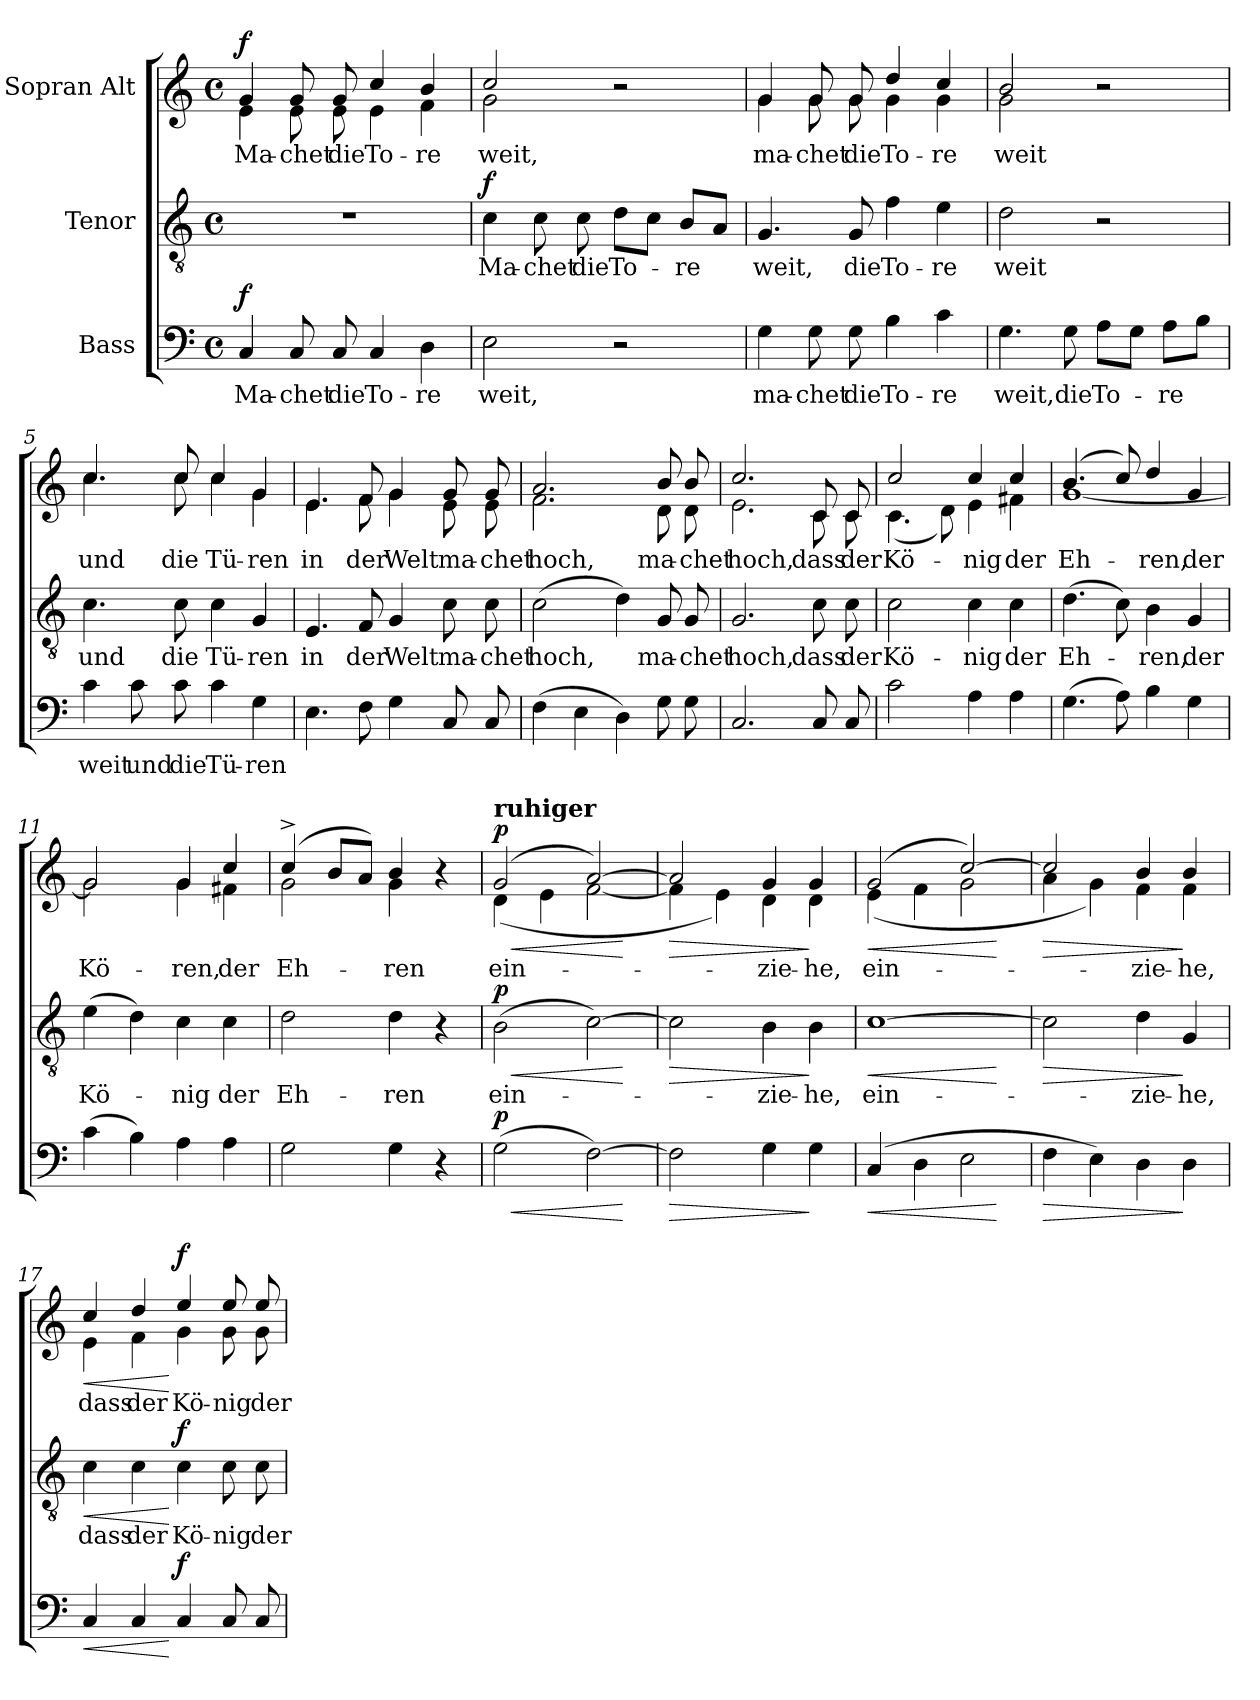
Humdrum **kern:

**kern	**text	**dynam	**kern	**text	**dynam	**kern	**text	**dynam
*part3	*part3	*part3	*part2	*part2	*part2	*part1	*part1	*part1
*staff3	*staff3	*staff3	*staff2	*staff2	*staff2	*staff1	*staff1	*staff1
*I"Bass	*	*	*I"Tenor	*	*	*I"Sopran Alt	*	*
*clefF4	*	*	*clefGv2	*	*	*clefG2	*	*
*k[]	*	*	*k[]	*	*	*k[]	*	*
*M4/4	*	*	*M4/4	*	*	*M4/4	*	*
*met(c)	*	*	*met(c)	*	*	*met(c)	*	*
=1	=1	=1	=1	=1	=1	=1	=1	=1
!	!	!	!	!	!	!LO:TX:a:B:t=Frisch	!	!
!	!LO:LY:b	!LO:DY:a	!	!	!	!	!LO:LY:b	!LO:DY:a
*	*	*	*	*	*	*^	*	*
4C/	Ma-	f	1r	.	.	4g/	4e\	Ma-	f
!	!LO:LY:b	!	!	!	!	!	!	!LO:LY:b	!
8C/	-chet	.	.	.	.	8g/	8e\	-chet	.
!	!LO:LY:b	!	!	!	!	!	!	!LO:LY:b	!
8C/	die	.	.	.	.	8g/	8e\	die	.
!	!LO:LY:b	!	!	!	!	!	!	!LO:LY:b	!
4C/	To-	.	.	.	.	4cc/	4e\	To-	.
!	!LO:LY:b	!	!	!	!	!	!	!LO:LY:b	!
4D\	-re	.	.	.	.	4b/	4f\	-re	.
=2	=2	=2	=2	=2	=2	=2	=2	=2	=2
!	!LO:LY:b	!	!	!LO:LY:b	!LO:DY:a	!	!	!LO:LY:b	!
2E\	weit,	.	4c\	Ma-	f	2cc/	2g\	weit,	.
!	!	!	!	!LO:LY:b	!	!	!	!	!
.	.	.	8c\	-chet	.	.	.	.	.
!	!	!	!	!LO:LY:b	!	!	!	!	!
.	.	.	8c\	die	.	.	.	.	.
!	!	!	!	!LO:LY:b	!	!	!	!	!
2r	.	.	8d\L	To-	.	2r	2ryy	.	.
.	.	.	8c\J	.	.	.	.	.	.
!	!	!	!	!LO:LY:b	!	!	!	!	!
.	.	.	8B/L	-re	.	.	.	.	.
.	.	.	8A/J	.	.	.	.	.	.
=3	=3	=3	=3	=3	=3	=3	=3	=3	=3
!	!LO:LY:b	!	!	!LO:LY:b	!	!	!	!LO:LY:b	!
4G\	ma-	.	4.G/	weit,	.	4g/	4g\	ma-	.
!	!LO:LY:b	!	!	!	!	!	!	!LO:LY:b	!
8G\	-chet	.	.	.	.	8g/	8g\	-chet	.
!	!LO:LY:b	!	!	!LO:LY:b	!	!	!	!LO:LY:b	!
8G\	die	.	8G/	die	.	8g/	8g\	die	.
!	!LO:LY:b	!	!	!LO:LY:b	!	!	!	!LO:LY:b	!
4B\	To-	.	4f\	To-	.	4dd/	4g\	To-	.
!	!LO:LY:b	!	!	!LO:LY:b	!	!	!	!LO:LY:b	!
4c\	-re	.	4e\	-re	.	4cc/	4g\	-re	.
!!LO:LB:g=z	!!
=4	=4	=4	=4	=4	=4	=4	=4	=4	=4
!	!LO:LY:b	!	!	!LO:LY:b	!	!	!	!LO:LY:b	!
4.G\	weit,	.	2d\	weit	.	2b/	2g\	weit	.
!	!LO:LY:b	!	!	!	!	!	!	!	!
8G\	die	.	.	.	.	.	.	.	.
!	!LO:LY:b	!	!	!	!	!	!	!	!
8A\L	To-	.	2r	.	.	2r	2ryy	.	.
8G\J	.	.	.	.	.	.	.	.	.
!	!LO:LY:b	!	!	!	!	!	!	!	!
8A\L	-re	.	.	.	.	.	.	.	.
8B\J	.	.	.	.	.	.	.	.	.
=5	=5	=5	=5	=5	=5	=5	=5	=5	=5
!	!LO:LY:b	!	!	!LO:LY:b	!	!	!	!LO:LY:b	!
4c\	weit	.	4.c\	und	.	4.cc/	4.cc\	und	.
!	!LO:LY:b	!	!	!	!	!	!	!	!
8c\	und	.	.	.	.	.	.	.	.
!	!LO:LY:b	!	!	!LO:LY:b	!	!	!	!LO:LY:b	!
8c\	die	.	8c\	die	.	8cc/	8cc\	die	.
!	!LO:LY:b	!	!	!LO:LY:b	!	!	!	!LO:LY:b	!
4c\	Tü-	.	4c\	Tü-	.	4cc/	4cc\	Tü-	.
!	!LO:LY:b	!	!	!LO:LY:b	!	!	!	!LO:LY:b	!
4G\	-ren	.	4G/	-ren	.	4g/	4g\	-ren	.
=6	=6	=6	=6	=6	=6	=6	=6	=6	=6
!	!	!	!	!LO:LY:b	!	!	!	!LO:LY:b	!
4.E\	.	.	4.E/	in	.	4.e/	4.e\	in	.
!	!	!	!	!LO:LY:b	!	!	!	!LO:LY:b	!
8F\	.	.	8F/	der	.	8f/	8f\	der	.
!	!	!	!	!LO:LY:b	!	!	!	!LO:LY:b	!
4G\	.	.	4G/	Welt	.	4g/	4g\	Welt	.
!	!	!	!	!LO:LY:b	!	!	!	!LO:LY:b	!
8C/	.	.	8c\	ma-	.	8g/	8e\	ma-	.
!	!	!	!	!LO:LY:b	!	!	!	!LO:LY:b	!
8C/	.	.	8c\	-chet	.	8g/	8e\	-chet	.
=7	=7	=7	=7	=7	=7	=7	=7	=7	=7
!	!	!	!	!LO:LY:b	!	!	!	!LO:LY:b	!
(4F\	.	.	(2c\	hoch,	.	2.a/	2.f\	hoch,	.
4E\	.	.	.	.	.	.	.	.	.
4D\)	.	.	4d\)	.	.	.	.	.	.
!	!	!	!	!LO:LY:b	!	!	!	!LO:LY:b	!
8G\	.	.	8G/	ma-	.	8b/	8d\	ma-	.
!	!	!	!	!LO:LY:b	!	!	!	!LO:LY:b	!
8G\	.	.	8G/	-chet	.	8b/	8d\	-chet	.
!!LO:LB:g=z	!!
=8	=8	=8	=8	=8	=8	=8	=8	=8	=8
!	!	!	!	!LO:LY:b	!	!	!	!LO:LY:b	!
2.C/	.	.	2.G/	hoch,	.	2.cc/	2.e\	hoch,	.
!	!	!	!	!LO:LY:b	!	!	!	!LO:LY:b	!
8C/	.	.	8c\	dass	.	8c/	8c\	dass	.
!	!	!	!	!LO:LY:b	!	!	!	!LO:LY:b	!
8C/	.	.	8c\	der	.	8c/	8c\	der	.
=9	=9	=9	=9	=9	=9	=9	=9	=9	=9
!	!	!	!	!LO:LY:b	!	!	!	!LO:LY:b	!
2c\	.	.	2c\	Kö-	.	2cc/	(4.c\	Kö-	.
.	.	.	.	.	.	.	8d\)	.	.
!	!	!	!	!LO:LY:b	!	!	!	!LO:LY:b	!
4A\	.	.	4c\	-nig	.	4cc/	4e\	-nig	.
!	!	!	!	!LO:LY:b	!	!	!	!LO:LY:b	!
!	!	!	!	!	!	!	!	!LO:LY:b	!
4A\	.	.	4c\	der	.	4cc/	4f#X\	der	.
=10	=10	=10	=10	=10	=10	=10	=10	=10	=10
!	!	!	!	!LO:LY:b	!	!	!	!LO:LY:b	!
!	!	!	!	!	!	!	!	!LO:LY:b	!
(4.G\	.	.	(4.d\	Eh-	.	(4.b/	[1g	Eh-	.
8A\)	.	.	8c\)	.	.	8cc/)	.	.	.
!	!	!	!	!LO:LY:b	!	!	!	!LO:LY:b	!
4B\	.	.	4B\	-ren,	.	4dd/	.	-ren,	.
!	!	!	!	!LO:LY:b	!	!	!	!LO:LY:b	!
4G\	.	.	4G/	der	.	4g/	.	der	.
=11	=11	=11	=11	=11	=11	=11	=11	=11	=11
!	!	!	!	!LO:LY:b	!	!	!	!LO:LY:b	!
(4c\	.	.	(4e\	Kö-	.	2g/	2g\]	Kö-	.
4B\)	.	.	4d\)	.	.	.	.	.	.
!	!	!	!	!LO:LY:b	!	!	!	!LO:LY:b	!
!	!	!	!	!	!	!	!	!LO:LY:b	!
4A\	.	.	4c\	-nig	.	4g/	4g\	-ren,	.
!	!	!	!	!LO:LY:b	!	!	!	!LO:LY:b	!
4A\	.	.	4c\	der	.	4cc/	4f#X\	der	.
!!LO:LB:g=z	!!
=12	=12	=12	=12	=12	=12	=12	=12	=12	=12
!	!	!	!	!LO:LY:b	!	!	!	!LO:LY:b	!
2G\	.	.	2d\	Eh-	.	(4cc^/	2g\	Eh-	.
.	.	.	.	.	.	8b/L	.	.	.
.	.	.	.	.	.	8a/J)	.	.	.
!	!	!	!	!LO:LY:b	!	!	!	!LO:LY:b	!
4G\	.	.	4d\	-ren	.	4b/	4g\	-ren	.
4r	.	.	4r	.	.	4r	4ryy	.	.
=13	=13	=13	=13	=13	=13	=13	=13	=13	=13
!	!	!	!	!	!	!LO:TX:a:B:t=ruhiger	!	!	!
!	!	!LO:HP:b	!	!LO:LY:b	!LO:HP:b	!	!	!LO:LY:b	!LO:HP:b
!	!	!LO:DY:n=1:a	!	!	!LO:DY:n=1:a	!	!	!	!LO:DY:n=1:a
(2G\	.	< p	(2B\	ein-	< p	(2g/	(4d\	ein-	< p
.	.	.	.	.	.	.	4e\	.	.
[2F\)	.	.	[2c\)	.	.	[2a/)	[2f\	.	.
*	*	*	*	*	*	*v	*v	*	*
.	.	[	.	.	[	.	.	[
=14	=14	=14	=14	=14	=14	=14	=14	=14
!	!	!LO:HP:b	!	!	!LO:HP:b	!	!	!LO:HP:b
*	*	*	*	*	*	*^	*	*
2F\]	.	>	2c\]	.	>	2a/]	4f\]	.	>
.	.	.	.	.	.	.	4e\)	.	.
!	!	!	!	!LO:LY:b	!	!	!	!LO:LY:b	!
4G\	.	.	4B\	-zie-	.	4g/	4d\	-zie-	.
!	!	!	!	!LO:LY:b	!	!	!	!LO:LY:b	!
4G\	.	]	4B\	-he,	]	4g/	4d\	-he,	]
=15	=15	=15	=15	=15	=15	=15	=15	=15	=15
!	!	!LO:HP:b	!	!LO:LY:b	!LO:HP:b	!	!	!LO:LY:b	!LO:HP:b
(4C/	.	<	[1c	ein-	<	(2g/	(4e\	ein-	<
4D\	.	.	.	.	.	.	4f\	.	.
2E\	.	.	.	.	.	[2cc/)	2g\	.	.
*	*	*	*	*	*	*v	*v	*	*
.	.	[	.	.	[	.	.	[
=16	=16	=16	=16	=16	=16	=16	=16	=16
!	!	!LO:HP:b	!	!	!LO:HP:b	!	!	!LO:HP:b
*	*	*	*	*	*	*^	*	*
4F\	.	>	2c\]	.	>	2cc/]	4a\	.	>
4E\)	.	.	.	.	.	.	4g\)	.	.
!	!	!	!	!LO:LY:b	!	!	!	!LO:LY:b	!
4D\	.	.	4d\	-zie-	.	4b/	4f\	-zie-	.
!	!	!	!	!LO:LY:b	!	!	!	!LO:LY:b	!
4D\	.	]	4G/	-he,	]	4b/	4f\	-he,	]
!!LO:PB:g=z	!!
=17	=17	=17	=17	=17	=17	=17	=17	=17	=17
!	!	!LO:HP:b	!	!LO:LY:b	!LO:HP:b	!	!	!LO:LY:b	!LO:HP:b
4C/	.	<	4c\	dass	<	4cc/	4e\	dass	<
!	!	!	!	!LO:LY:b	!	!	!	!LO:LY:b	!
4C/	.	.	4c\	der	.	4dd/	4f\	der	.
!	!	!LO:DY:n=1:a	!	!LO:LY:b	!LO:DY:n=1:a	!	!	!LO:LY:b	!LO:DY:n=1:a
4C/	.	[ f	4c\	Kö-	[ f	4ee/	4g\	Kö-	[ f
!	!	!	!	!LO:LY:b	!	!	!	!LO:LY:b	!
8C/	.	.	8c\	-nig	.	8ee/	8g\	-nig	.
!	!	!	!	!LO:LY:b	!	!	!	!LO:LY:b	!
8C/	.	.	8c\	der	.	8ee/	8g\	der	.
*	*	*	*	*	*	*v	*v	*	*
=	=	=	=	=	=	=	=	=
*-	*-	*-	*-	*-	*-	*-	*-	*-
